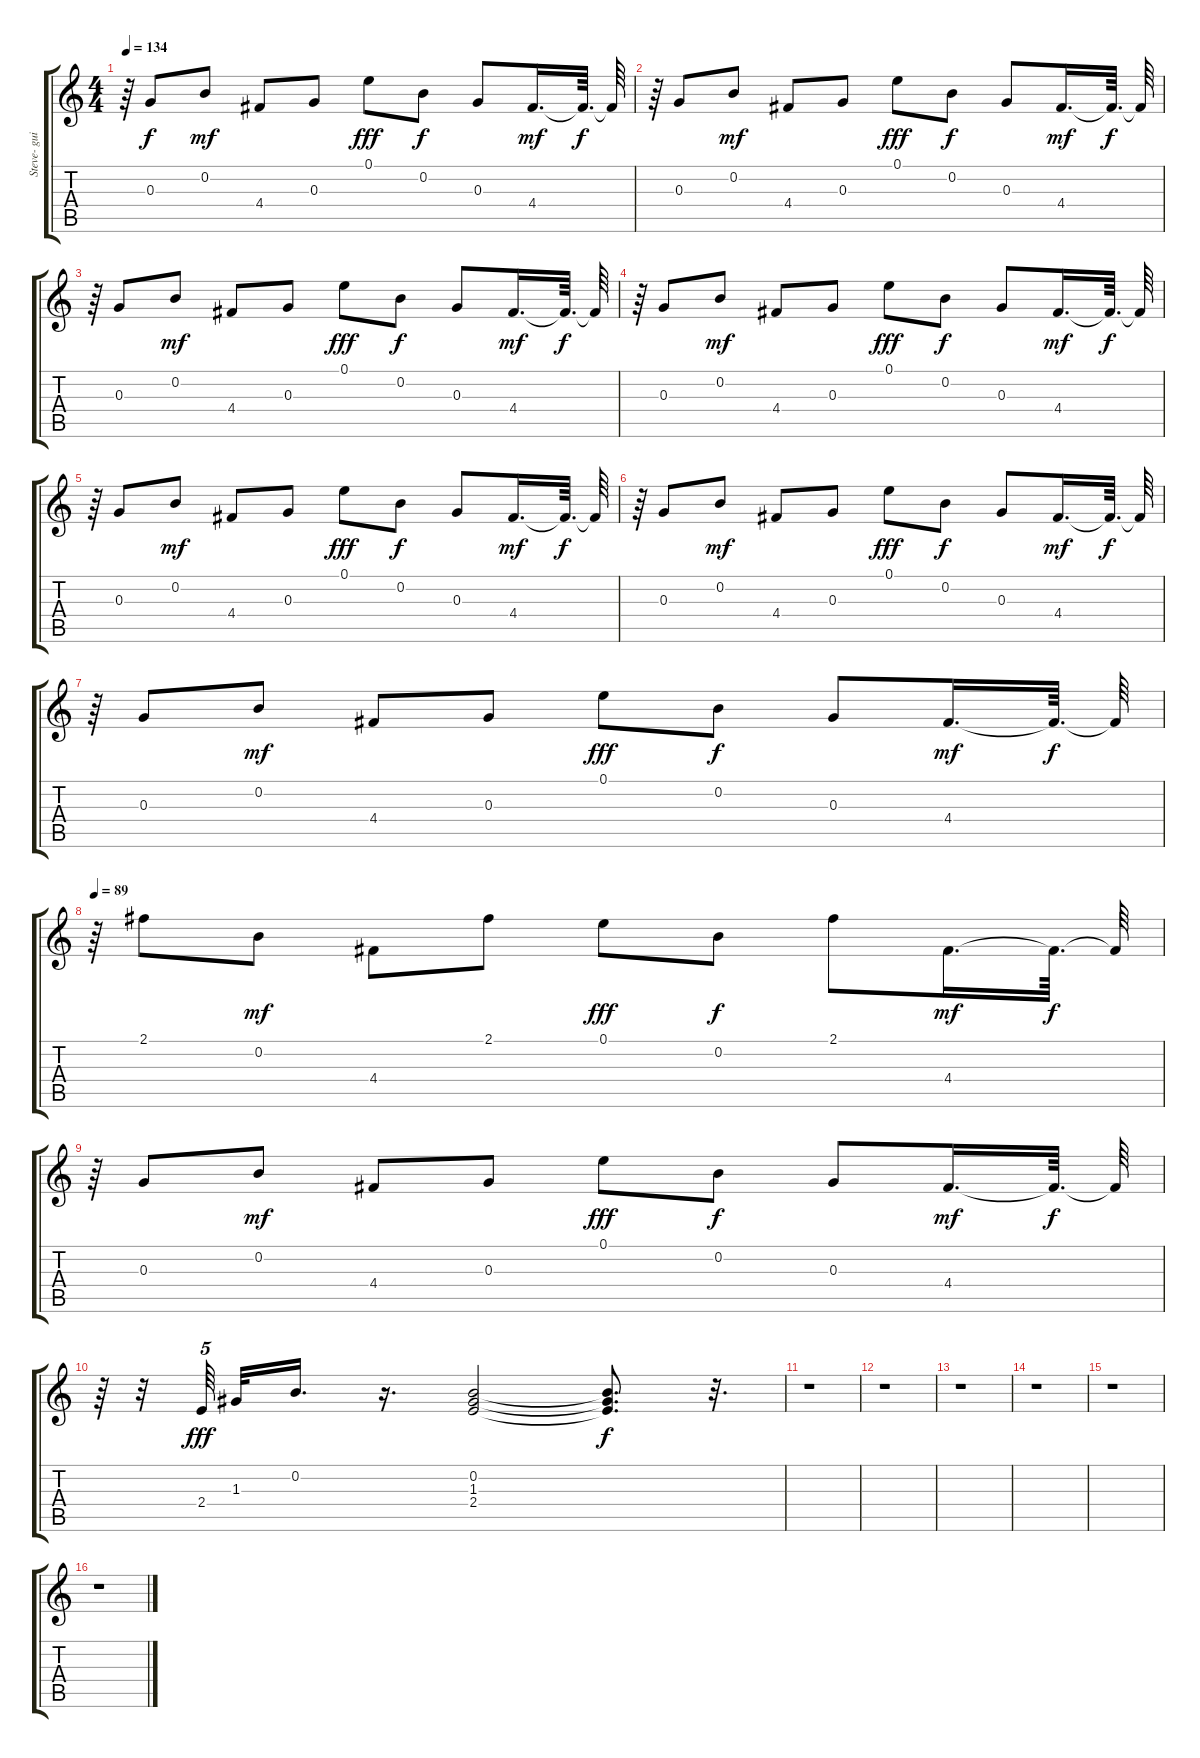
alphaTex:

\track ("Steve- guitarechoes" "Steve- gui") {instrument electricbasspick}
\staff {score tabs}
\tuning (E4 B3 G3 D3 A2 E2) {hide}
\ts (4 4)
\tempo 134
\clef g2
\ks c
r.64{dy f} 0.3.8 0.2.8{dy mf} 4.4.8 0.3.8 0.1.8{dy fff} 0.2.8{dy f} 0.3.8 4.4.16{d dy mf} 4.4{t}.64{d dy f} 4.4{t}.64 |
r.64 0.3.8 0.2.8{dy mf} 4.4.8 0.3.8 0.1.8{dy fff} 0.2.8{dy f} 0.3.8 4.4.16{d dy mf} 4.4{t}.64{d dy f} 4.4{t}.64 |
r.64 0.3.8 0.2.8{dy mf} 4.4.8 0.3.8 0.1.8{dy fff} 0.2.8{dy f} 0.3.8 4.4.16{d dy mf} 4.4{t}.64{d dy f} 4.4{t}.64 |
r.64 0.3.8 0.2.8{dy mf} 4.4.8 0.3.8 0.1.8{dy fff} 0.2.8{dy f} 0.3.8 4.4.16{d dy mf} 4.4{t}.64{d dy f} 4.4{t}.64 |
r.64 0.3.8 0.2.8{dy mf} 4.4.8 0.3.8 0.1.8{dy fff} 0.2.8{dy f} 0.3.8 4.4.16{d dy mf} 4.4{t}.64{d dy f} 4.4{t}.64 |
r.64 0.3.8 0.2.8{dy mf} 4.4.8 0.3.8 0.1.8{dy fff} 0.2.8{dy f} 0.3.8 4.4.16{d dy mf} 4.4{t}.64{d dy f} 4.4{t}.64 |
r.64 0.3.8 0.2.8{dy mf} 4.4.8 0.3.8 0.1.8{dy fff} 0.2.8{dy f} 0.3.8 4.4.16{d dy mf} 4.4{t}.64{d dy f} 4.4{t}.64 |
\tempo 89
r.64 2.1.8 0.2.8{dy mf} 4.4.8 2.1.8 0.1.8{dy fff} 0.2.8{dy f} 2.1.8 4.4.16{d dy mf} 4.4{t}.64{d dy f} 4.4{t}.64 |
r.64 0.3.8 0.2.8{dy mf} 4.4.8 0.3.8 0.1.8{dy fff} 0.2.8{dy f} 0.3.8 4.4.16{d dy mf} 4.4{t}.64{d dy f} 4.4{t}.64 |
r.64 r.32 2.4.64{tu (5 4) dy fff beam splitsecondary} 1.3.32 0.2.16{d} r.16{d} (0.2 1.3 2.4).2 (0.2{t} 1.3{t} 2.4{t}).8{d dy f} r.32{d} |
r.1 |
r.1 |
r.1 |
r.1 |
r.1 |
r.1
